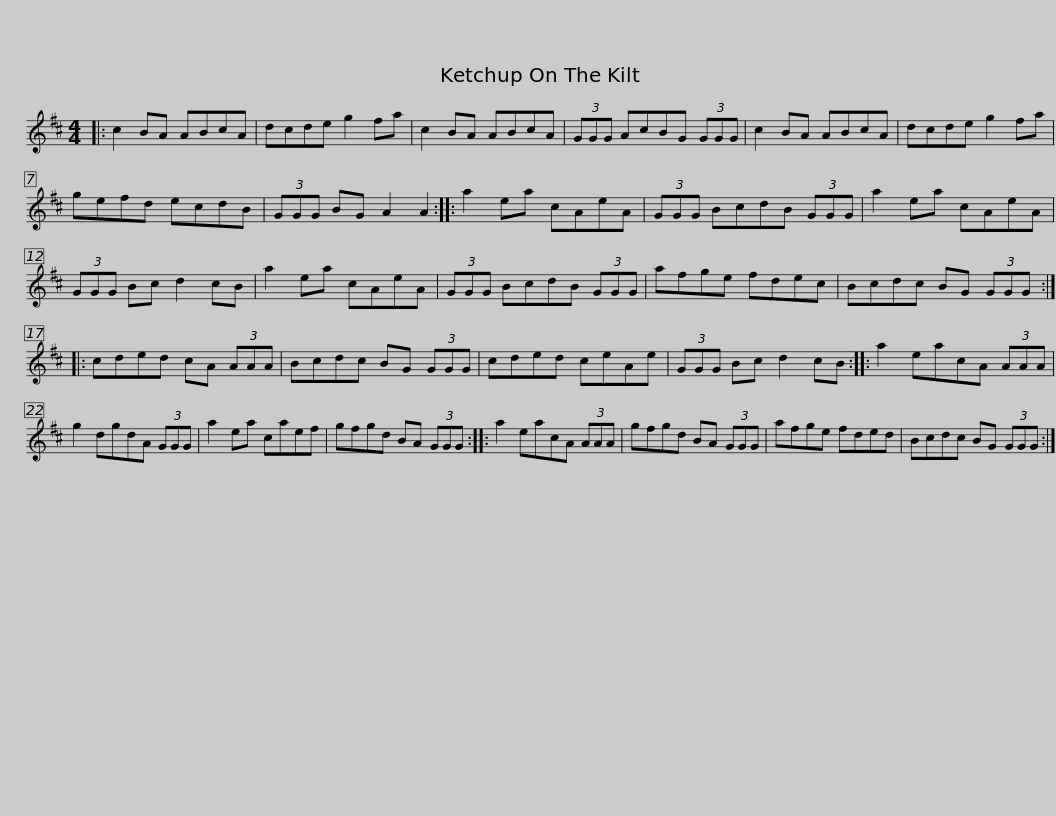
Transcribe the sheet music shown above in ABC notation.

X:1
L:1/8
M:4/4
I:linebreak $
K:D
V:1 treble
V:1
|: c2 BA ABcA | dcde g2 fa | c2 BA ABcA | (3GGG AcBG (3GGG | c2 BA ABcA |$ %5
 dcde g2 fa | gefd ecdB | (3GGG BG A2 A2 :: a2 ea cAeA | (3GGG BcdB (3GGG |$ %10
 a2 ea cAeA | (3GGG Bc d2 cB | a2 ea cAeA | (3GGG BcdB (3GGG | afge fdec |$ %15
 Bcdc BG (3GGG :: cded cA (3AAA | Bcdc BG (3GGG | cded ceAe | (3GGG Bc d2 cB ::$ %20
 a2 eacA (3AAA | g2 dgdA (3GGG | a2 ea caef | gfgd BA (3GGG :: a2 eacA (3AAA |$ %25
 gfgd BA (3GGG | afge fded | Bcdc BG (3GGG :| %28
